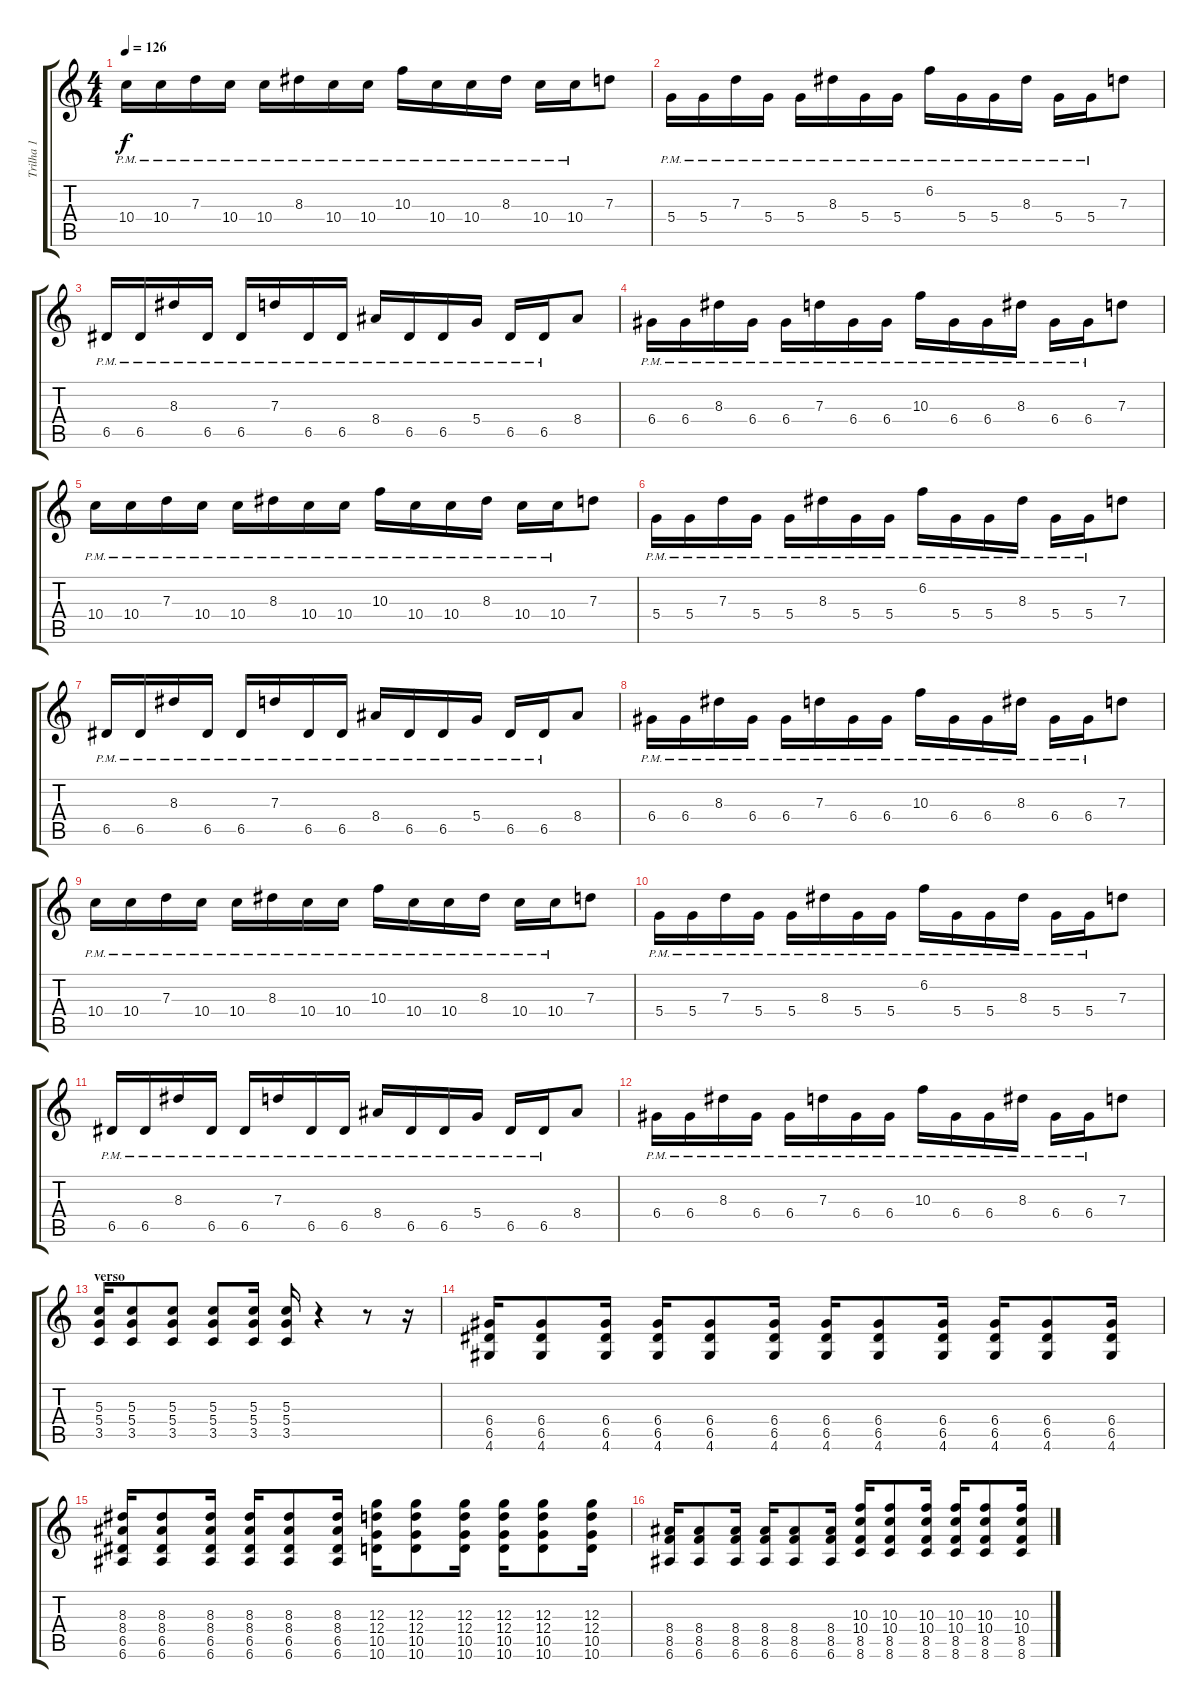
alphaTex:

\track ("Trilha 1" "Trilha 1") {instrument overdrivenguitar}
\staff {score tabs}
\tuning (E4 B3 G3 D3 A2 E2) {hide}
\ts (4 4)
\tempo 126
\clef g2
\ks c
10.4{pm}.16{dy f instrument overdrivenguitar} 10.4{pm}.16 7.3{pm}.16 10.4{pm}.16 10.4{pm}.16 8.3{pm}.16 10.4{pm}.16 10.4{pm}.16 10.3{pm}.16 10.4{pm}.16 10.4{pm}.16 8.3{pm}.16 10.4{pm}.16 10.4{pm}.16 7.3.8 |
5.4{pm}.16 5.4{pm}.16 7.3{pm}.16 5.4{pm}.16 5.4{pm}.16 8.3{pm}.16 5.4{pm}.16 5.4{pm}.16 6.2{pm}.16 5.4{pm}.16 5.4{pm}.16 8.3{pm}.16 5.4{pm}.16 5.4{pm}.16 7.3.8 |
6.5{pm}.16 6.5{pm}.16 8.3{pm}.16 6.5{pm}.16 6.5{pm}.16 7.3{pm}.16 6.5{pm}.16 6.5{pm}.16 8.4{pm}.16 6.5{pm}.16 6.5{pm}.16 5.4{pm}.16 6.5{pm}.16 6.5{pm}.16 8.4.8 |
6.4{pm}.16 6.4{pm}.16 8.3{pm}.16 6.4{pm}.16 6.4{pm}.16 7.3{pm}.16 6.4{pm}.16 6.4{pm}.16 10.3{pm}.16 6.4{pm}.16 6.4{pm}.16 8.3{pm}.16 6.4{pm}.16 6.4{pm}.16 7.3.8 |
10.4{pm}.16 10.4{pm}.16 7.3{pm}.16 10.4{pm}.16 10.4{pm}.16 8.3{pm}.16 10.4{pm}.16 10.4{pm}.16 10.3{pm}.16 10.4{pm}.16 10.4{pm}.16 8.3{pm}.16 10.4{pm}.16 10.4{pm}.16 7.3.8 |
5.4{pm}.16 5.4{pm}.16 7.3{pm}.16 5.4{pm}.16 5.4{pm}.16 8.3{pm}.16 5.4{pm}.16 5.4{pm}.16 6.2{pm}.16 5.4{pm}.16 5.4{pm}.16 8.3{pm}.16 5.4{pm}.16 5.4{pm}.16 7.3.8 |
6.5{pm}.16 6.5{pm}.16 8.3{pm}.16 6.5{pm}.16 6.5{pm}.16 7.3{pm}.16 6.5{pm}.16 6.5{pm}.16 8.4{pm}.16 6.5{pm}.16 6.5{pm}.16 5.4{pm}.16 6.5{pm}.16 6.5{pm}.16 8.4.8 |
6.4{pm}.16 6.4{pm}.16 8.3{pm}.16 6.4{pm}.16 6.4{pm}.16 7.3{pm}.16 6.4{pm}.16 6.4{pm}.16 10.3{pm}.16 6.4{pm}.16 6.4{pm}.16 8.3{pm}.16 6.4{pm}.16 6.4{pm}.16 7.3.8 |
10.4{pm}.16 10.4{pm}.16 7.3{pm}.16 10.4{pm}.16 10.4{pm}.16 8.3{pm}.16 10.4{pm}.16 10.4{pm}.16 10.3{pm}.16 10.4{pm}.16 10.4{pm}.16 8.3{pm}.16 10.4{pm}.16 10.4{pm}.16 7.3.8 |
5.4{pm}.16 5.4{pm}.16 7.3{pm}.16 5.4{pm}.16 5.4{pm}.16 8.3{pm}.16 5.4{pm}.16 5.4{pm}.16 6.2{pm}.16 5.4{pm}.16 5.4{pm}.16 8.3{pm}.16 5.4{pm}.16 5.4{pm}.16 7.3.8 |
6.5{pm}.16 6.5{pm}.16 8.3{pm}.16 6.5{pm}.16 6.5{pm}.16 7.3{pm}.16 6.5{pm}.16 6.5{pm}.16 8.4{pm}.16 6.5{pm}.16 6.5{pm}.16 5.4{pm}.16 6.5{pm}.16 6.5{pm}.16 8.4.8 |
6.4{pm}.16 6.4{pm}.16 8.3{pm}.16 6.4{pm}.16 6.4{pm}.16 7.3{pm}.16 6.4{pm}.16 6.4{pm}.16 10.3{pm}.16 6.4{pm}.16 6.4{pm}.16 8.3{pm}.16 6.4{pm}.16 6.4{pm}.16 7.3.8 |
\section ("" "verso")
(5.3 5.4 3.5).16 (5.3 5.4 3.5).8 (5.3 5.4 3.5).8 (5.3 5.4 3.5).8 (5.3 5.4 3.5).16 (5.3 5.4 3.5).16 r.4 r.8 r.16 |
(6.4 6.5 4.6).16 (6.4 6.5 4.6).8 (6.4 6.5 4.6).16 (6.4 6.5 4.6).16 (6.4 6.5 4.6).8 (6.4 6.5 4.6).16 (6.4 6.5 4.6).16 (6.4 6.5 4.6).8 (6.4 6.5 4.6).16 (6.4 6.5 4.6).16 (6.4 6.5 4.6).8 (6.4 6.5 4.6).16 |
(8.3 8.4 6.5 6.6).16 (8.3 8.4 6.5 6.6).8 (8.3 8.4 6.5 6.6).16 (8.3 8.4 6.5 6.6).16 (8.3 8.4 6.5 6.6).8 (8.3 8.4 6.5 6.6).16 (12.3 12.4 10.5 10.6).16 (12.3 12.4 10.5 10.6).8 (12.3 12.4 10.5 10.6).16 (12.3 12.4 10.5 10.6).16 (12.3 12.4 10.5 10.6).8 (12.3 12.4 10.5 10.6).16 |
(8.4 8.5 6.6).16 (8.4 8.5 6.6).8 (8.4 8.5 6.6).16 (8.4 8.5 6.6).16 (8.4 8.5 6.6).8 (8.4 8.5 6.6).16 (10.3 10.4 8.5 8.6).16 (10.3 10.4 8.5 8.6).8 (10.3 10.4 8.5 8.6).16 (10.3 10.4 8.5 8.6).16 (10.3 10.4 8.5 8.6).8 (10.3 10.4 8.5 8.6).16
